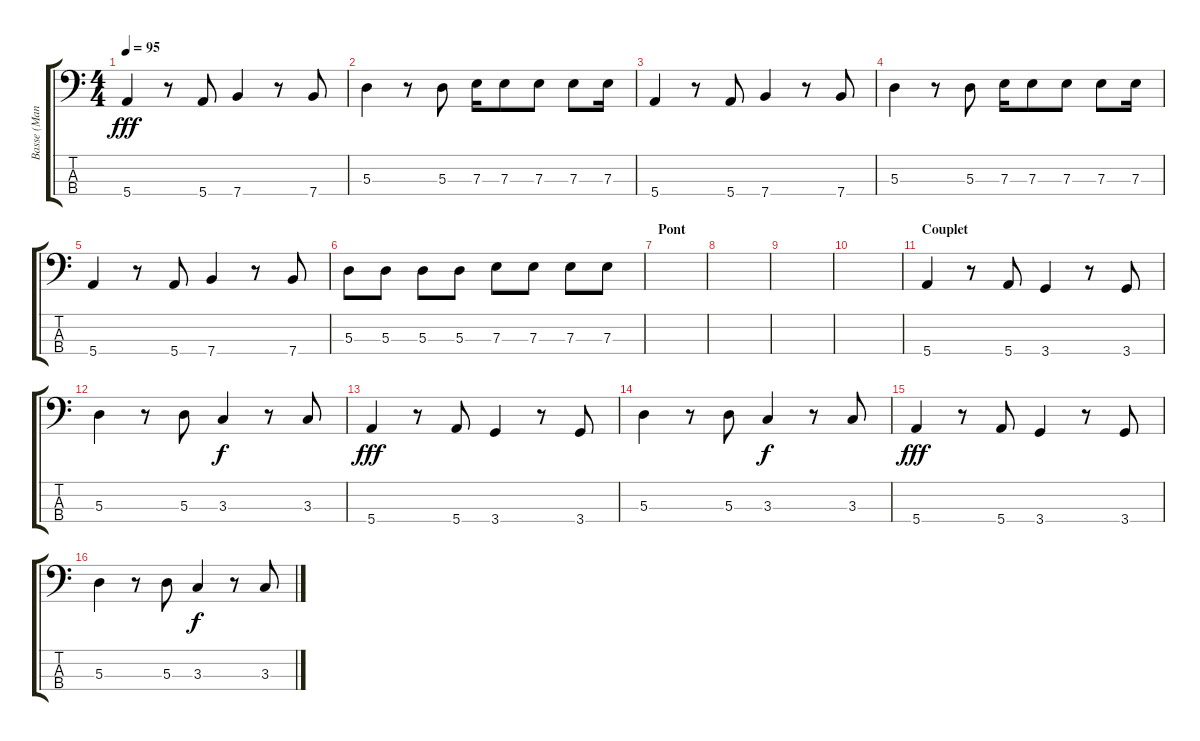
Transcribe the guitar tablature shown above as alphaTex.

\track ("Basse (Manu)" "Basse (Man") {instrument fretlessbass}
\staff {score tabs}
\tuning (G2 D2 A1 E1) {hide}
\ts (4 4)
\tempo 95
\clef f4
\ks c
5.4.4{dy fff} r.8 5.4.8 7.4.4 r.8 7.4.8 |
5.3.4 r.8 5.3.8 7.3.16 7.3.8 7.3.8 7.3.8 7.3.16 |
5.4.4 r.8 5.4.8 7.4.4 r.8 7.4.8 |
5.3.4 r.8 5.3.8 7.3.16 7.3.8 7.3.8 7.3.8 7.3.16 |
5.4.4 r.8 5.4.8 7.4.4 r.8 7.4.8 |
5.3.8 5.3.8 5.3.8 5.3.8 7.3.8 7.3.8 7.3.8 7.3.8 |
\section ("" "Pont")
|
|
|
|
\section ("" "Couplet")
5.4.4 r.8 5.4.8 3.4.4 r.8 3.4.8 |
5.3.4 r.8 5.3.8 3.3.4{dy f} r.8 3.3.8 |
5.4.4{dy fff} r.8 5.4.8 3.4.4 r.8 3.4.8 |
5.3.4 r.8 5.3.8 3.3.4{dy f} r.8 3.3.8 |
5.4.4{dy fff} r.8 5.4.8 3.4.4 r.8 3.4.8 |
5.3.4 r.8 5.3.8 3.3.4{dy f} r.8 3.3.8
